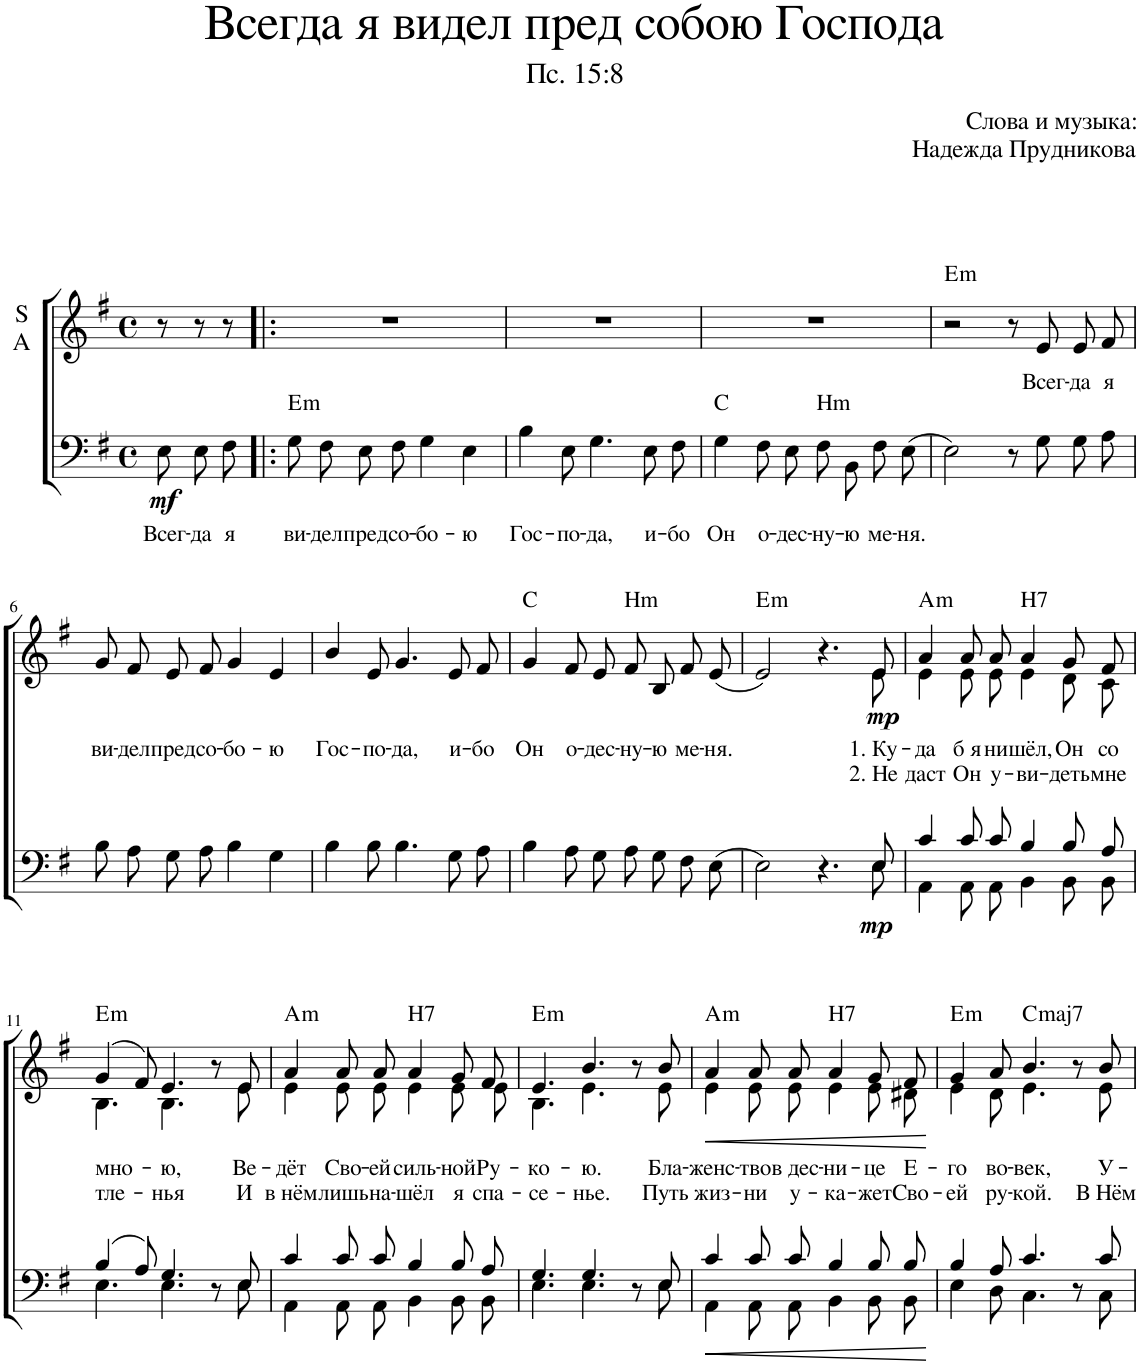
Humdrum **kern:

**kern	**text	**dynam	**harte	**kern	**text	**text	**dynam	**harte
*part2	*part2	*part2	*part2	*part1	*part1	*part1	*part1	*part1
*staff2	*staff2	*staff2	*	*staff1	*staff1	*staff1	*staff1	*
*I"Tenor/Bass	*	*	*	*I"S A	*	*	*	*
*clefF4	*	*	*	*clefG2	*	*	*	*
*k[f#]	*	*	*	*k[f#]	*	*	*	*
*M4/4	*	*	*	*M4/4	*	*	*	*
*met(c)	*	*	*	*met(c)	*	*	*	*
=1	=1	=1	=1	=1	=1	=1	=1	=1
!	!LO:LY:b	!LO:DY:b	!	!	!	!	!	!
8E\	Всег-	mf	.	8r	.	.	.	.
!	!LO:LY:b	!	!	!	!	!	!	!
8E\L	-да	.	.	8r	.	.	.	.
!	!LO:LY:b	!	!	!	!	!	!	!
8F#\J	я	.	.	8r	.	.	.	.
=2!|:	=2!|:	=2!|:	=2!|:	=2!|:	=2!|:	=2!|:	=2!|:	=2!|:
!	!LO:LY:b	!	!LO:H:kt=m	!	!	!	!	!
8G\L	ви-	.	E:min	1r	.	.	.	.
!	!LO:LY:b	!	!	!	!	!	!	!
8F#\J	-дел	.	.	.	.	.	.	.
!	!LO:LY:b	!	!	!	!	!	!	!
8E\L	пред	.	.	.	.	.	.	.
!	!LO:LY:b	!	!	!	!	!	!	!
8F#\J	со-	.	.	.	.	.	.	.
!	!LO:LY:b	!	!	!	!	!	!	!
4G\	-бо-	.	.	.	.	.	.	.
!	!LO:LY:b	!	!	!	!	!	!	!
4E\	-ю	.	.	.	.	.	.	.
=3	=3	=3	=3	=3	=3	=3	=3	=3
!	!LO:LY:b	!	!	!	!	!	!	!
4B\	Гос-	.	.	1r	.	.	.	.
!	!LO:LY:b	!	!	!	!	!	!	!
8E\	-по-	.	.	.	.	.	.	.
!	!LO:LY:b	!	!	!	!	!	!	!
4.G\	-да,	.	.	.	.	.	.	.
!	!LO:LY:b	!	!	!	!	!	!	!
8E\L	и-	.	.	.	.	.	.	.
!	!LO:LY:b	!	!	!	!	!	!	!
8F#\J	-бо	.	.	.	.	.	.	.
=4	=4	=4	=4	=4	=4	=4	=4	=4
!	!LO:LY:b	!	!	!	!	!	!	!
4G\	Он	.	C:maj	1r	.	.	.	.
!	!LO:LY:b	!	!	!	!	!	!	!
8F#\L	о-	.	.	.	.	.	.	.
!	!LO:LY:b	!	!	!	!	!	!	!
8E\J	-дес-	.	.	.	.	.	.	.
!	!LO:LY:b	!	!LO:H:kt=Hm	!	!	!	!	!
8F#\L	-ну-	.	N	.	.	.	.	.
!	!LO:LY:b	!	!	!	!	!	!	!
8BB\J	-ю	.	.	.	.	.	.	.
!	!LO:LY:b	!	!	!	!	!	!	!
8F#\L	ме-	.	.	.	.	.	.	.
!	!LO:LY:b	!	!	!	!	!	!	!
(8E\J	-ня.	.	.	.	.	.	.	.
=5	=5	=5	=5	=5	=5	=5	=5	=5
!	!	!	!	!	!	!	!	!LO:H:kt=m
2E\)	.	.	.	2r	.	.	.	E:min
8r	.	.	.	8r	.	.	.	.
!	!	!	!	!	!LO:LY:b	!	!	!
8G\	.	.	.	8e/	Всег-	.	.	.
!	!	!	!	!	!LO:LY:b	!	!	!
8G\L	.	.	.	8e/L	-да	.	.	.
!	!	!	!	!	!LO:LY:b	!	!	!
8A\J	.	.	.	8f#/J	я	.	.	.
!!LO:LB:g=z
=6	=6	=6	=6	=6	=6	=6	=6	=6
!	!	!	!	!	!LO:LY:b	!	!	!
8B\L	.	.	.	8g/L	ви-	.	.	.
!	!	!	!	!	!LO:LY:b	!	!	!
8A\J	.	.	.	8f#/J	-дел	.	.	.
!	!	!	!	!	!LO:LY:b	!	!	!
8G\L	.	.	.	8e/L	пред	.	.	.
!	!	!	!	!	!LO:LY:b	!	!	!
8A\J	.	.	.	8f#/J	со-	.	.	.
!	!	!	!	!	!LO:LY:b	!	!	!
4B\	.	.	.	4g/	-бо-	.	.	.
!	!	!	!	!	!LO:LY:b	!	!	!
4G\	.	.	.	4e/	-ю	.	.	.
=7	=7	=7	=7	=7	=7	=7	=7	=7
!	!	!	!	!	!LO:LY:b	!	!	!
4B\	.	.	.	4b/	Гос-	.	.	.
!	!	!	!	!	!LO:LY:b	!	!	!
8B\	.	.	.	8e/	-по-	.	.	.
!	!	!	!	!	!LO:LY:b	!	!	!
4.B\	.	.	.	4.g/	-да,	.	.	.
!	!	!	!	!	!LO:LY:b	!	!	!
8G\L	.	.	.	8e/L	и-	.	.	.
!	!	!	!	!	!LO:LY:b	!	!	!
8A\J	.	.	.	8f#/J	-бо	.	.	.
=8	=8	=8	=8	=8	=8	=8	=8	=8
!	!	!	!	!	!LO:LY:b	!	!	!
4B\	.	.	.	4g/	Он	.	.	C:maj
!	!	!	!	!	!LO:LY:b	!	!	!
8A\L	.	.	.	8f#/L	о-	.	.	.
!	!	!	!	!	!LO:LY:b	!	!	!
8G\J	.	.	.	8e/J	-дес-	.	.	.
!	!	!	!	!	!LO:LY:b	!	!	!LO:H:kt=Hm
8A\L	.	.	.	8f#/L	-ну-	.	.	N
!	!	!	!	!	!LO:LY:b	!	!	!
8G\J	.	.	.	8B/J	-ю	.	.	.
!	!	!	!	!	!LO:LY:b	!	!	!
8F#\L	.	.	.	8f#/L	ме-	.	.	.
!	!	!	!	!	!LO:LY:b	!	!	!
(8E\J	.	.	.	(8e/J	-ня.	.	.	.
=9	=9	=9	=9	=9	=9	=9	=9	=9
*^	*	*	*	*^	*	*	*	*
!	!	!	!	!	!	!	!	!	!	!LO:H:kt=m
2E\)	2..ryy	.	.	.	2e/)	2..ryy	.	.	.	E:min
4.r	.	.	.	.	4.r	.	.	.	.	.
!	!	!	!LO:DY:b	!	!	!	!LO:LY:b	!LO:LY:b	!LO:DY:b	!
8E/	8E\	.	mp	.	8e/	8e\	1. Ку-	2. Не	mp	.
=10	=10	=10	=10	=10	=10	=10	=10	=10	=10	=10
!	!	!	!	!	!	!	!LO:LY:b	!LO:LY:b	!	!LO:H:kt=m
4c/	4AA\	.	.	.	4a/	4e\	-да	даст	.	A:min
!	!	!	!	!	!	!	!LO:LY:b	!LO:LY:b	!	!
8c/L	8AA\L	.	.	.	8a/L	8e\L	б я	Он	.	.
!	!	!	!	!	!	!	!LO:LY:b	!LO:LY:b	!	!
8c/J	8AA\J	.	.	.	8a/J	8e\J	ни	у-	.	.
!	!	!	!	!	!	!	!LO:LY:b	!LO:LY:b	!	!LO:H:kt=H7
4B/	4BB\	.	.	.	4a/	4e\	шёл,	-ви-	.	N
!	!	!	!	!	!	!	!LO:LY:b	!LO:LY:b	!	!
8B/L	8BB\L	.	.	.	8g/L	8d\L	Он	-деть	.	.
!	!	!	!	!	!	!	!LO:LY:b	!LO:LY:b	!	!
8A/J	8BB\J	.	.	.	8f#/J	8c\J	со	мне	.	.
!!LO:LB:g=z	!!
=11	=11	=11	=11	=11	=11	=11	=11	=11	=11	=11
!	!	!	!	!	!	!	!LO:LY:b	!LO:LY:b	!	!LO:H:kt=m
(4B/	4.E\	.	.	.	(4g/	4.B\	мно-	тле-	.	E:min
8A/)	.	.	.	.	8f#/)	.	.	.	.	.
!	!	!	!	!	!	!	!LO:LY:b	!LO:LY:b	!	!
4.G/	4.E\	.	.	.	4.e/	4.B\	-ю,	-нья	.	.
8r	8ryy	.	.	.	8r	8ryy	.	.	.	.
!	!	!	!	!	!	!	!LO:LY:b	!LO:LY:b	!	!
8E/	8E\	.	.	.	8e/	8e\	Ве-	И	.	.
=12	=12	=12	=12	=12	=12	=12	=12	=12	=12	=12
!	!	!	!	!	!	!	!LO:LY:b	!LO:LY:b	!	!LO:H:kt=m
4c/	4AA\	.	.	.	4a/	4e\	-дёт	в нём	.	A:min
!	!	!	!	!	!	!	!LO:LY:b	!LO:LY:b	!	!
8c/L	8AA\L	.	.	.	8a/L	8e\L	Сво-	лишь	.	.
!	!	!	!	!	!	!	!LO:LY:b	!LO:LY:b	!	!
8c/J	8AA\J	.	.	.	8a/J	8e\J	-ей	на-	.	.
!	!	!	!	!	!	!	!LO:LY:b	!LO:LY:b	!	!LO:H:kt=H7
4B/	4BB\	.	.	.	4a/	4e\	силь-	-шёл	.	N
!	!	!	!	!	!	!	!LO:LY:b	!LO:LY:b	!	!
8B/L	8BB\L	.	.	.	8g/L	8e\L	-ной	я	.	.
!	!	!	!	!	!	!	!LO:LY:b	!LO:LY:b	!	!
8A/J	8BB\J	.	.	.	8f#/J	8e\J	Ру-	спа-	.	.
=13	=13	=13	=13	=13	=13	=13	=13	=13	=13	=13
!	!	!	!	!	!	!	!LO:LY:b	!LO:LY:b	!	!LO:H:kt=m
4.G/	4.E\	.	.	.	4.e/	4.B\	-ко-	-се-	.	E:min
!	!	!	!	!	!	!	!LO:LY:b	!LO:LY:b	!	!
4.G/	4.E\	.	.	.	4.b/	4.e\	-ю.	-нье.	.	.
8r	8ryy	.	.	.	8r	8ryy	.	.	.	.
!	!	!	!	!	!	!	!LO:LY:b	!LO:LY:b	!	!
8E/	8E\	.	.	.	8b/	8e\	Бла-	Путь	.	.
=14	=14	=14	=14	=14	=14	=14	=14	=14	=14	=14
!	!	!	!LO:HP:b	!	!	!	!LO:LY:b	!LO:LY:b	!LO:HP:b	!LO:H:kt=m
4c/	4AA\	.	<	.	4a/	4e\	-женс-	жиз-	<	A:min
!	!	!	!	!	!	!	!LO:LY:b	!LO:LY:b	!	!
8c/L	8AA\L	.	.	.	8a/L	8e\L	-тво	-ни	.	.
!	!	!	!	!	!	!	!LO:LY:b	!LO:LY:b	!	!
8c/J	8AA\J	.	.	.	8a/J	8e\J	в дес-	у-	.	.
!	!	!	!	!	!	!	!LO:LY:b	!LO:LY:b	!	!LO:H:kt=H7
4B/	4BB\	.	.	.	4a/	4e\	-ни-	-ка-	.	N
!	!	!	!	!	!	!	!LO:LY:b	!LO:LY:b	!	!
8B/L	8BB\L	.	.	.	8g/L	8e\L	-це	-жет	.	.
!	!	!	!	!	!	!	!LO:LY:b	!LO:LY:b	!	!
8B/J	8BB\J	.	.	.	8f#/J	8d#X\J	Е-	Сво-	.	.
*v	*v	*	*	*	*	*	*	*	*	*
*	*	*	*	*v	*v	*	*	*	*
.	.	[	.	.	.	.	[	.
=15	=15	=15	=15	=15	=15	=15	=15	=15
*^	*	*	*	*	*	*	*	*
!	!	!	!	!	!	!LO:LY:b	!LO:LY:b	!	!LO:H:kt=m
*	*	*	*	*	*^	*	*	*	*
4B/	4E\	.	.	.	4g/	4e\	-го	-ей	.	E:min
!	!	!	!	!	!	!	!LO:LY:b	!LO:LY:b	!	!
8A/	8D\	.	.	.	8a/	8d\	во-	ру-	.	.
!	!	!	!	!	!	!	!LO:LY:b	!LO:LY:b	!	!LO:H:kt=maj7
4.c/	4.C\	.	.	.	4.b/	4.e\	-век,	-кой.	.	C:maj7
8r	8ryy	.	.	.	8r	8ryy	.	.	.	.
!	!	!	!	!	!	!	!LO:LY:b	!LO:LY:b	!	!
8c/	8C\	.	.	.	8b/	8e\	У-	В Нём	.	.
*v	*v	*	*	*	*	*	*	*	*	*
*	*	*	*	*v	*v	*	*	*	*
=	=	=	=	=	=	=	=	=
*-	*-	*-	*-	*-	*-	*-	*-	*-
